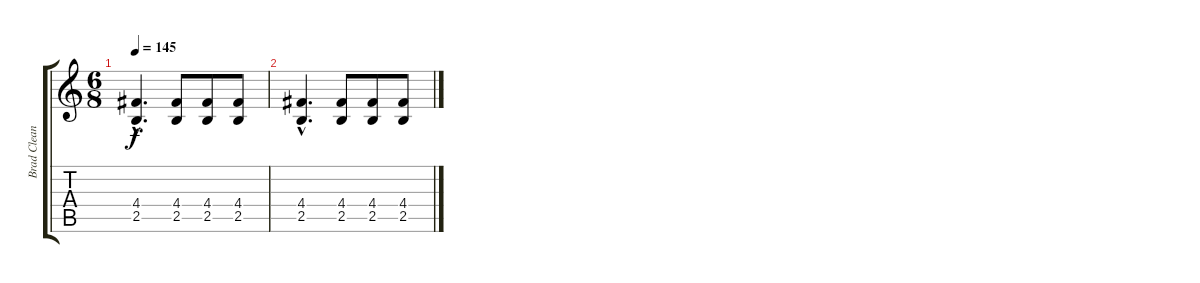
\track ("Brad Clean" "Brad Clean") {instrument electricguitarjazz}
\staff {score tabs}
\tuning (E4 B3 G3 D3 A2 E2) {hide}
\ts (6 8)
\tempo 145
\clef g2
\ks c
(4.4{hac} 2.5{hac}).4{d dy f} (4.4 2.5).8 (4.4 2.5).8 (4.4 2.5).8 |
(4.4{hac} 2.5{hac}).4{d} (4.4 2.5).8 (4.4 2.5).8 (4.4 2.5).8
